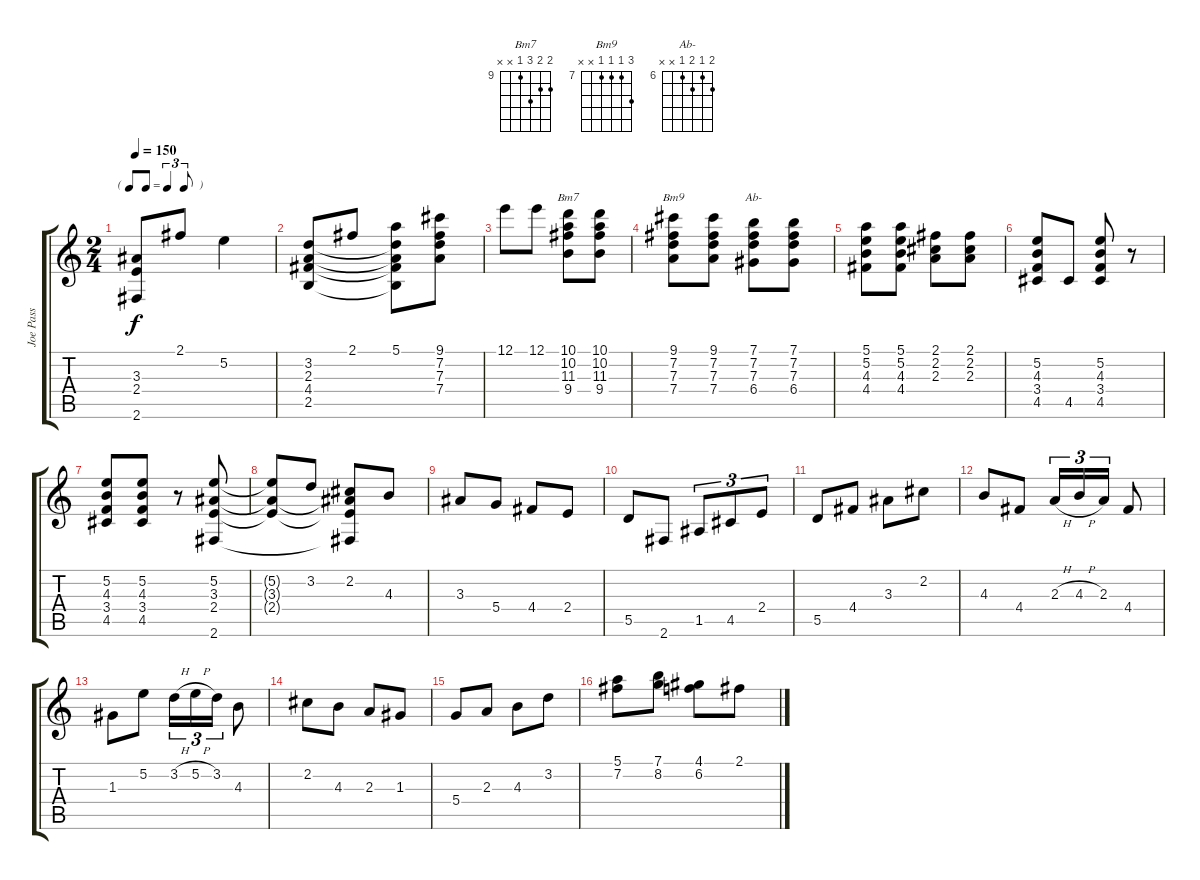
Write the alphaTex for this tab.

\track ("Joe Pass" "Joe Pass") {instrument acousticguitarsteel}
\staff {score tabs}
\tuning (E4 B3 G3 D3 A2 E2) {hide}
\chord ("Bm7" 10 10 11 9 x x) {firstfret 9}
\chord ("Bm9" 9 7 7 7 x x) {firstfret 7}
\chord ("Ab-" 7 6 7 6 x x) {firstfret 6}
\ts (2 4)
\tf triplet8th
\tempo 150
\clef g2
\ks c
(3.3{t} 2.4{t} 2.6{t}).8{dy f} 2.1.8 5.2.4 |
(3.2 2.3 4.4 2.5).8 2.1.8 (5.1 3.2{t} 2.3{t} 4.4{t} 2.5{t}).8 (9.1 7.2 7.3 7.4).8 |
12.1.8 12.1.8 (10.1 10.2 11.3 9.4).8{ch "Bm7"} (10.1 10.2 11.3 9.4).8 |
(9.1 7.2 7.3 7.4).8{ch "Bm9"} (9.1 7.2 7.3 7.4).8 (7.1 7.2 7.3 6.4).8{ch "Ab-"} (7.1 7.2 7.3 6.4).8 |
(5.1 5.2 4.3 4.4).8 (5.1 5.2 4.3 4.4).8 (2.1 2.2 2.3).8 (2.1 2.2 2.3).8 |
(5.2 4.3 3.4 4.5).8 4.5.8 (5.2 4.3 3.4 4.5).8 r.8 |
(5.2 4.3 3.4 4.5).8 (5.2 4.3 3.4 4.5).8 r.8 (5.2 3.3 2.4 2.6).8 |
(5.2{t} 3.3{t} 2.4{t}).8 3.2.8 (2.2 3.3{t} 2.4{t} 2.6{t}).8 4.3.8 |
3.3.8 5.4.8 4.4.8 2.4.8 |
5.5.8 2.6.8 1.5.8{tu (3 2)} 4.5.8{tu (3 2)} 2.4.8{tu (3 2)} |
5.5.8 4.4.8 3.3.8 2.2.8 |
4.3.8 4.4.8 2.3{h}.16{tu (3 2)} 4.3{h}.16{tu (3 2)} 2.3.16{tu (3 2)} 4.4.8 |
1.3.8 5.2.8 3.2{h}.16{tu (3 2)} 5.2{h}.16{tu (3 2)} 3.2.16{tu (3 2)} 4.3.8 |
2.2.8 4.3.8 2.3.8 1.3.8 |
5.4.8 2.3.8 4.3.8 3.2.8 |
(5.1 7.2).8 (7.1 8.2).8 (4.1 6.2).8 2.1.8
